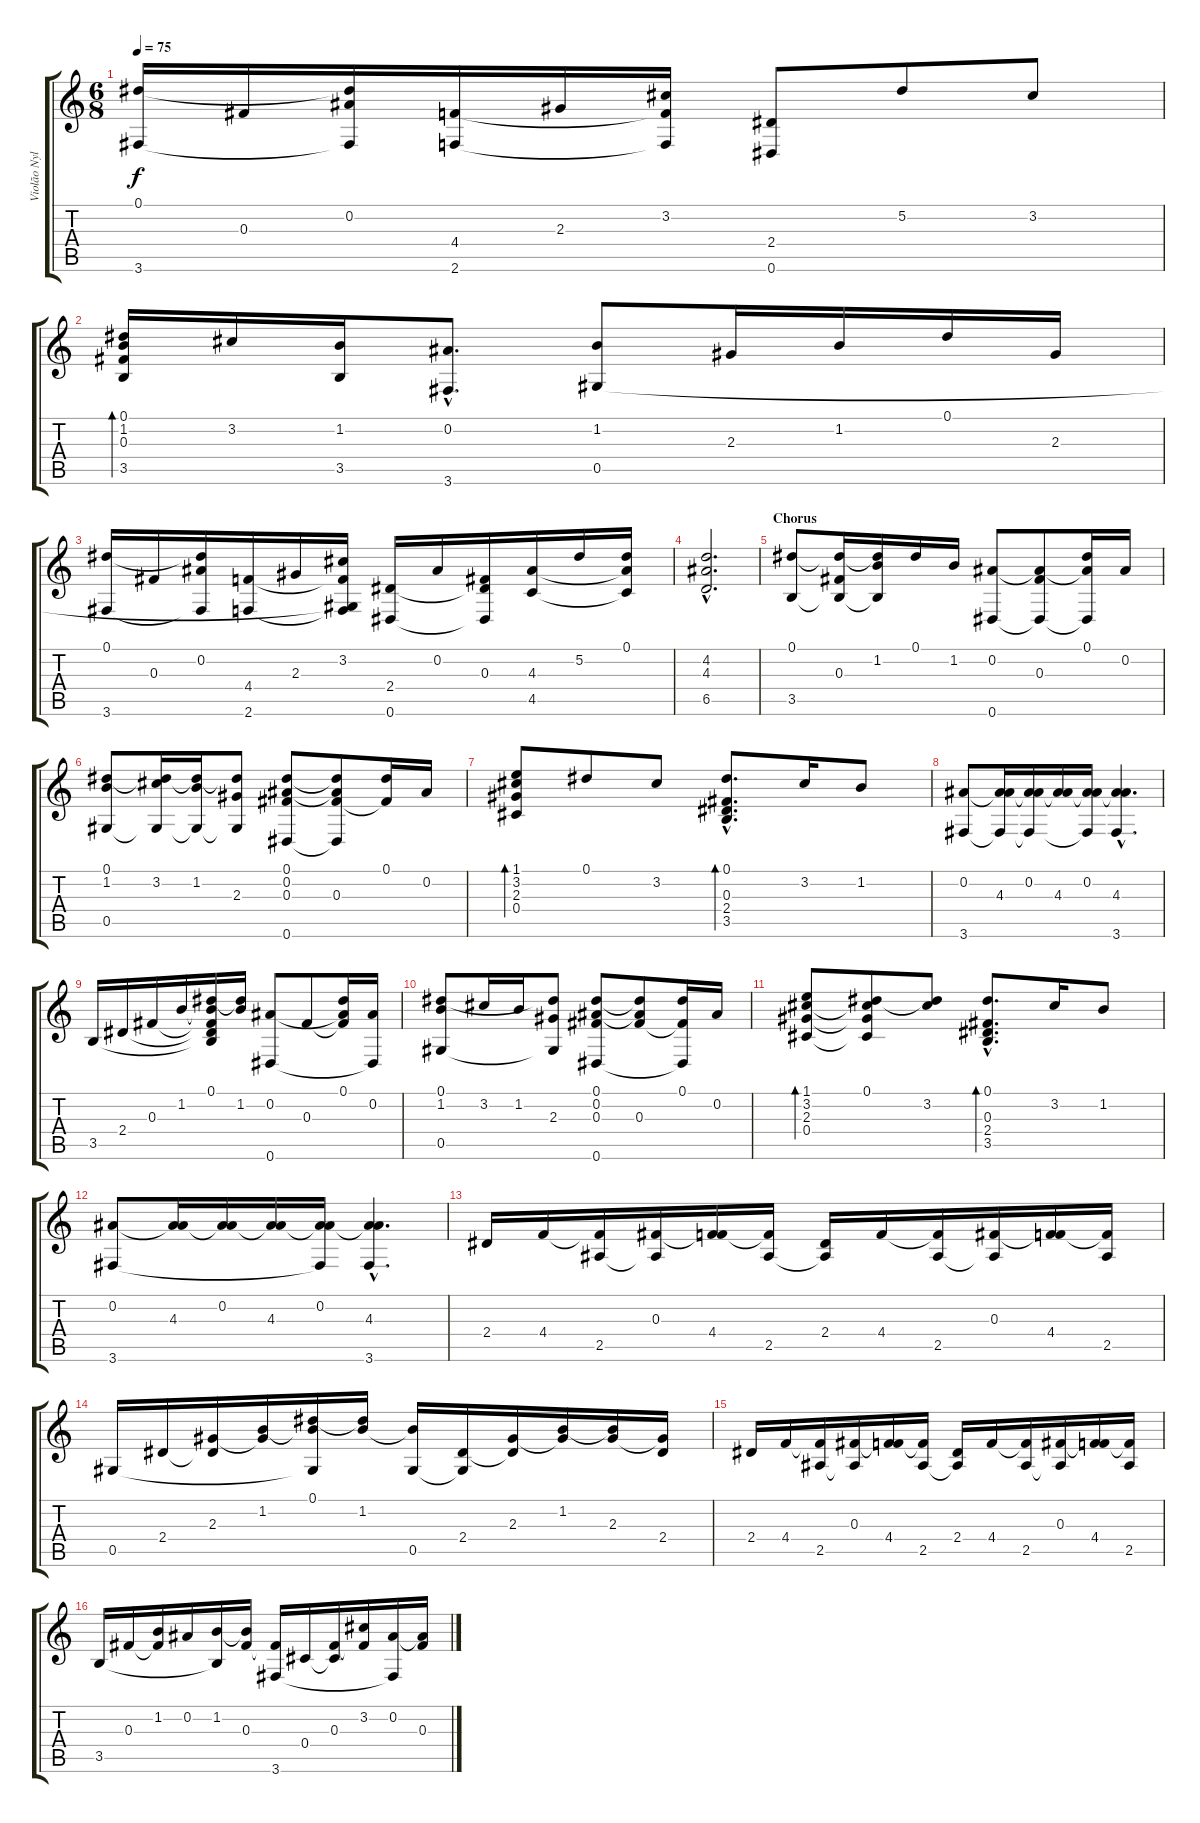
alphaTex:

\track ("Violão Nylon (Solo)" "Violão Nyl") {instrument acousticguitarnylon}
\staff {score tabs}
\tuning (Eb4 Bb3 Gb3 Db3 Ab2 Eb2) {hide}
\ts (6 8)
\tempo 75
\clef g2
\ks c
(0.1 3.6).16{dy f} 0.3.16 (0.1{t} 0.2 3.6{t}).16 (4.4 2.6).16 2.3.16 (3.2 4.4{t} 2.6{t}).16 (2.4 0.6).8 5.2.8 3.2.8 |
(0.1 1.2 0.3 3.5).16{bd 480} 3.2.16 (1.2 3.5).16 (0.2{hac} 3.6{hac}).8{d} (1.2 0.5).8 2.3.16 1.2.16 0.1.16 2.3.16 |
(0.1 3.6).16 0.3.16 (0.1{t} 0.2 3.6{t}).16 (4.4 2.6).16 2.3.16 (3.2 4.4{t} 0.5{t} 2.6{t}).16 (2.4 0.6).16 0.2.16 (0.3 2.4{t} 0.6{t}).16 (4.3 4.5).16 5.2.16 (0.1 4.3{t} 4.5{t}).16 |
(4.2{hac} 4.3{hac} 6.5{hac}).2{d} |
\section ("" "Chorus")
(0.1 3.5).8 (0.1{t} 0.3 3.5{t}).16 (0.1{t} 1.2 3.5{t}).16 0.1.16 1.2.16 (0.2 0.6).8 (0.2{t} 0.3 0.6{t}).8 (0.1 0.2{t} 0.6{t}).16 0.2.16 |
(0.1 1.2 0.5).8 (0.1{t} 3.2 0.5{t}).16 (0.1{t} 1.2 0.5{t}).16 (0.1{t} 2.3 0.5{t}).8 (0.1 0.2 0.3 0.6).8 (0.1{t} 0.2{t} 0.3 0.6{t}).8 (0.1 0.3{t}).16 0.2.16 |
(1.1 3.2 2.3 0.4).8{bd 480} 0.1.8 3.2.8 (0.1{hac} 0.3{hac} 2.4{hac} 3.5{hac}).8{d bd 240} 3.2.16 1.2.8 |
(0.2 3.6).8 (0.2{t} 4.3 3.6{t}).16 (0.2 4.3{t} 3.6{t}).16 (0.2{t} 4.3).16 (0.2 4.3{t} 3.6{t}).16 (0.2{hac t} 4.3{hac} 3.6{hac}).4{d} |
3.5.16 2.4.16 0.3.16 1.2.16 (0.1 1.2{t} 0.3{t} 2.4{t} 3.5{t}).16 (0.1{t} 1.2).16 (0.2 0.6).8 0.3.8 (0.1 0.2{t} 0.3{t}).16 (0.2 0.6{t}).16 |
(0.1 1.2 0.5).8 3.2.16 1.2.16 (0.1{t} 2.3 0.5{t}).8 (0.1 0.2 0.3 0.6).8 (0.1{t} 0.2{t} 0.3).8 (0.1 0.3{t} 0.6{t}).16 0.2.16 |
(1.1 3.2 2.3 0.4).8{bd 240} (0.1 3.2{t} 2.3{t} 0.4{t}).8 (0.1{t} 3.2).8 (0.1{hac} 0.3{hac} 2.4{hac} 3.5{hac}).8{d bd 240} 3.2.16 1.2.8 |
(0.2 3.6).8 (0.2{t} 4.3).16 (0.2 4.3{t}).16 (0.2{t} 4.3).16 (0.2 4.3{t} 3.6{t}).16 (0.2{hac t} 4.3{hac} 3.6{hac}).4{d} |
2.4.16 4.4.16 (4.4{t} 2.5).16 (0.3 2.5{t}).16 (0.3{t} 4.4).16 (4.4{t} 2.5).16 (2.4 2.5{t}).16 4.4.16 (4.4{t} 2.5).16 (0.3 2.5{t}).16 (0.3{t} 4.4).16 (4.4{t} 2.5).16 |
0.5.16 2.4.16 (2.3 2.4{t}).16 (1.2 2.3{t}).16 (0.1 1.2{t} 0.5{t}).16 (0.1{t} 1.2).16 (1.2{t} 0.5).16 (2.4 0.5{t}).16 (2.3 2.4{t}).16 (1.2 2.3{t}).16 (1.2{t} 2.3).16 (2.3{t} 2.4).16 |
2.4.16 4.4.16 (4.4{t} 2.5).16 (0.3 2.5{t}).16 (0.3{t} 4.4).16 (4.4{t} 2.5).16 (2.4 2.5{t}).16 4.4.16 (4.4{t} 2.5).16 (0.3 2.5{t}).16 (0.3{t} 4.4).16 (4.4{t} 2.5).16 |
3.5.16 0.3.16 (1.2 0.3{t}).16 0.2.16 (1.2 3.5{t}).16 (1.2{t} 0.3).16 (0.3{t} 3.6).16 0.4.16 (0.3 0.4{t}).16 (3.2 0.3{t}).16 (0.2 3.6{t}).16 (0.2{t} 0.3).16
